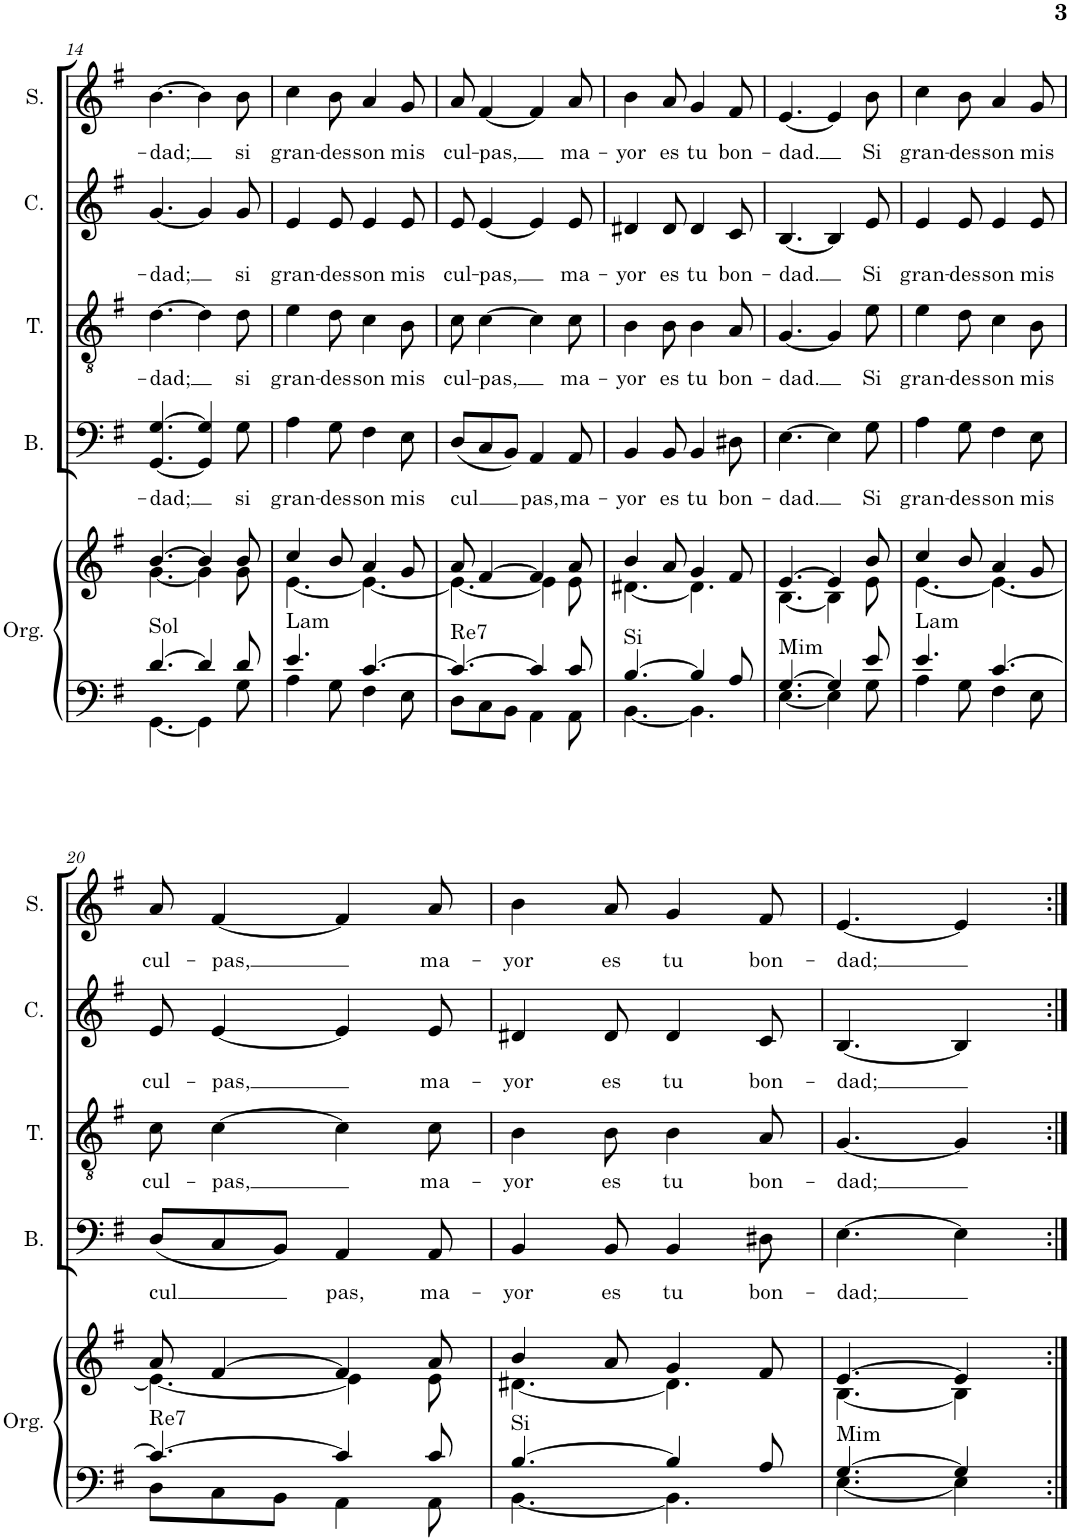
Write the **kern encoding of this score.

**kern	**kern	**harte	**kern	**text	**kern	**text	**kern	**text	**kern	**text
*part5	*part5	*part5	*part4	*part4	*part3	*part3	*part2	*part2	*part1	*part1
*staff6	*staff5	*	*staff4	*staff4	*staff3	*staff3	*staff2	*staff2	*staff1	*staff1
*I"Órgano	*	*	*I"Bajo	*	*I"Tenor	*	*I"Contralto	*	*I"Soprano	*
*	*	*	*I'B.	*	*I'T.	*	*I'C.	*	*I'S.	*
!!LO:PB:g=z
*clefF4	*clefG2	*	*clefF4	*	*clefGv2	*	*clefG2	*	*clefG2	*
*k[f#]	*k[f#]	*	*k[f#]	*	*k[f#]	*	*k[f#]	*	*k[f#]	*
*M6/8	*M6/8	*	*M6/8	*	*M6/8	*	*M6/8	*	*M6/8	*
=14	=14	=14	=14	=14	=14	=14	=14	=14	=14	=14
*^	*^	*	*	*	*	*	*	*	*	*
!	!	!	!	!LO:H:kt=Sol	!	!LO:LY:b	!	!LO:LY:b	!	!LO:LY:b	!	!LO:LY:b
[4.d/	[4.GG\	[4.b/	[4.g\	N	[4.GG/ [4.G/	-dad;	[4.d\	-dad;	[4.g/	-dad;	[4.b\	-dad;
4d/]	4GG\]	4b/]	4g\]	.	4GG/] 4G/]	.	4d\]	.	4g/]	.	4b\]	.
!	!	!	!	!	!	!LO:LY:b	!	!LO:LY:b	!	!LO:LY:b	!	!LO:LY:b
8d/	8G\	8b/	8g\	.	8G\	si	8d\	si	8g/	si	8b\	si
=15	=15	=15	=15	=15	=15	=15	=15	=15	=15	=15	=15	=15
!	!	!	!	!LO:H:kt=Lam	!	!LO:LY:b	!	!LO:LY:b	!	!LO:LY:b	!	!LO:LY:b
4.e/	4A\	4cc/	[4.e\	N	4A\	gran-	4e\	gran-	4e/	gran-	4cc\	gran-
!	!	!	!	!	!	!LO:LY:b	!	!LO:LY:b	!	!LO:LY:b	!	!LO:LY:b
.	8G\	8b/	.	.	8G\	-des	8d\	-des	8e/	-des	8b\	-des
!	!	!	!	!	!	!LO:LY:b	!	!LO:LY:b	!	!LO:LY:b	!	!LO:LY:b
[4.c/	4F#\	4a/	4.e\_	.	4F#\	son	4c\	son	4e/	son	4a/	son
!	!	!	!	!	!	!LO:LY:b	!	!LO:LY:b	!	!LO:LY:b	!	!LO:LY:b
.	8E\	8g/	.	.	8E\	mis	8B\	mis	8e/	mis	8g/	mis
=16	=16	=16	=16	=16	=16	=16	=16	=16	=16	=16	=16	=16
!	!	!	!	!LO:H:kt=Re7	!	!LO:LY:b	!	!LO:LY:b	!	!LO:LY:b	!	!LO:LY:b
4.c/_	8D\L	8a/	4.e\_	N	(8D/L	cul	8c\	cul-	8e/	cul-	8a/	cul-
!	!	!	!	!	!	!	!	!LO:LY:b	!	!LO:LY:b	!	!LO:LY:b
.	8C\	[4f#/	.	.	8C/	.	[4c\	-pas,	[4e/	-pas,	[4f#/	-pas,
.	8BB\J	.	.	.	8BB/J)	.	.	.	.	.	.	.
!	!	!	!	!	!	!LO:LY:b	!	!	!	!	!	!
4c/]	4AA\	4f#/]	4e\]	.	4AA/	pas,	4c\]	.	4e/]	.	4f#/]	.
!	!	!	!	!	!	!LO:LY:b	!	!LO:LY:b	!	!LO:LY:b	!	!LO:LY:b
8c/	8AA\	8a/	8e\	.	8AA/	ma-	8c\	ma-	8e/	ma-	8a/	ma-
=17	=17	=17	=17	=17	=17	=17	=17	=17	=17	=17	=17	=17
!	!	!	!	!LO:H:kt=Si	!	!LO:LY:b	!	!LO:LY:b	!	!LO:LY:b	!	!LO:LY:b
[4.B/	[4.BB\	4b/	[4.d#X\	N	4BB/	-yor	4B\	-yor	4d#X/	-yor	4b\	-yor
!	!	!	!	!	!	!LO:LY:b	!	!LO:LY:b	!	!LO:LY:b	!	!LO:LY:b
.	.	8a/	.	.	8BB/	es	8B\	es	8d#/	es	8a/	es
!	!	!	!	!	!	!LO:LY:b	!	!LO:LY:b	!	!LO:LY:b	!	!LO:LY:b
4B/]	4.BB\]	4g/	4.d#\]	.	4BB/	tu	4B\	tu	4d#/	tu	4g/	tu
!	!	!	!	!	!	!LO:LY:b	!	!LO:LY:b	!	!LO:LY:b	!	!LO:LY:b
8A/	.	8f#/	.	.	8D#X\	bon-	8A/	bon-	8c/	bon-	8f#/	bon-
=18	=18	=18	=18	=18	=18	=18	=18	=18	=18	=18	=18	=18
!	!	!	!	!LO:H:kt=Mim	!	!LO:LY:b	!	!LO:LY:b	!	!LO:LY:b	!	!LO:LY:b
[4.G/	[4.E\	[4.e/	[4.B\	N	[4.E\	-dad.	[4.G/	-dad.	[4.B/	-dad.	[4.e/	-dad.
4G/]	4E\]	4e/]	4B\]	.	4E\]	.	4G/]	.	4B/]	.	4e/]	.
!	!	!	!	!	!	!LO:LY:b	!	!LO:LY:b	!	!LO:LY:b	!	!LO:LY:b
8e/	8G\	8b/	8e\	.	8G\	Si	8e\	Si	8e/	Si	8b\	Si
=19	=19	=19	=19	=19	=19	=19	=19	=19	=19	=19	=19	=19
!	!	!	!	!LO:H:kt=Lam	!	!LO:LY:b	!	!LO:LY:b	!	!LO:LY:b	!	!LO:LY:b
4.e/	4A\	4cc/	[4.e\	N	4A\	gran-	4e\	gran-	4e/	gran-	4cc\	gran-
!	!	!	!	!	!	!LO:LY:b	!	!LO:LY:b	!	!LO:LY:b	!	!LO:LY:b
.	8G\	8b/	.	.	8G\	-des	8d\	-des	8e/	-des	8b\	-des
!	!	!	!	!	!	!LO:LY:b	!	!LO:LY:b	!	!LO:LY:b	!	!LO:LY:b
[4.c/	4F#\	4a/	4.e\_	.	4F#\	son	4c\	son	4e/	son	4a/	son
!	!	!	!	!	!	!LO:LY:b	!	!LO:LY:b	!	!LO:LY:b	!	!LO:LY:b
.	8E\	8g/	.	.	8E\	mis	8B\	mis	8e/	mis	8g/	mis
!!LO:LB:g=z
=20	=20	=20	=20	=20	=20	=20	=20	=20	=20	=20	=20	=20
!	!	!	!	!LO:H:kt=Re7	!	!LO:LY:b	!	!LO:LY:b	!	!LO:LY:b	!	!LO:LY:b
4.c/_	8D\L	8a/	4.e\_	N	(8D/L	cul	8c\	cul-	8e/	cul-	8a/	cul-
!	!	!	!	!	!	!	!	!LO:LY:b	!	!LO:LY:b	!	!LO:LY:b
.	8C\	[4f#/	.	.	8C/	.	[4c\	-pas,	[4e/	-pas,	[4f#/	-pas,
.	8BB\J	.	.	.	8BB/J)	.	.	.	.	.	.	.
!	!	!	!	!	!	!LO:LY:b	!	!	!	!	!	!
4c/]	4AA\	4f#/]	4e\]	.	4AA/	pas,	4c\]	.	4e/]	.	4f#/]	.
!	!	!	!	!	!	!LO:LY:b	!	!LO:LY:b	!	!LO:LY:b	!	!LO:LY:b
8c/	8AA\	8a/	8e\	.	8AA/	ma-	8c\	ma-	8e/	ma-	8a/	ma-
=21	=21	=21	=21	=21	=21	=21	=21	=21	=21	=21	=21	=21
!	!	!	!	!LO:H:kt=Si	!	!LO:LY:b	!	!LO:LY:b	!	!LO:LY:b	!	!LO:LY:b
[4.B/	[4.BB\	4b/	[4.d#X\	N	4BB/	-yor	4B\	-yor	4d#X/	-yor	4b\	-yor
!	!	!	!	!	!	!LO:LY:b	!	!LO:LY:b	!	!LO:LY:b	!	!LO:LY:b
.	.	8a/	.	.	8BB/	es	8B\	es	8d#/	es	8a/	es
!	!	!	!	!	!	!LO:LY:b	!	!LO:LY:b	!	!LO:LY:b	!	!LO:LY:b
4B/]	4.BB\]	4g/	4.d#\]	.	4BB/	tu	4B\	tu	4d#/	tu	4g/	tu
!	!	!	!	!	!	!LO:LY:b	!	!LO:LY:b	!	!LO:LY:b	!	!LO:LY:b
8A/	.	8f#/	.	.	8D#X\	bon-	8A/	bon-	8c/	bon-	8f#/	bon-
=22	=22	=22	=22	=22	=22	=22	=22	=22	=22	=22	=22	=22
!	!	!	!	!LO:H:kt=Mim	!	!LO:LY:b	!	!LO:LY:b	!	!LO:LY:b	!	!LO:LY:b
[4.G/	[4.E\	[4.e/	[4.B\	N	[4.E\	-dad;	[4.G/	-dad;	[4.B/	-dad;	[4.e/	-dad;
4G/]	4E\]	4e/]	4B\]	.	4E\]	.	4G/]	.	4B/]	.	4e/]	.
*v	*v	*	*	*	*	*	*	*	*	*	*	*
*	*v	*v	*	*	*	*	*	*	*	*	*
=:|!	=:|!	=:|!	=:|!	=:|!	=:|!	=:|!	=:|!	=:|!	=:|!	=:|!
*-	*-	*-	*-	*-	*-	*-	*-	*-	*-	*-
